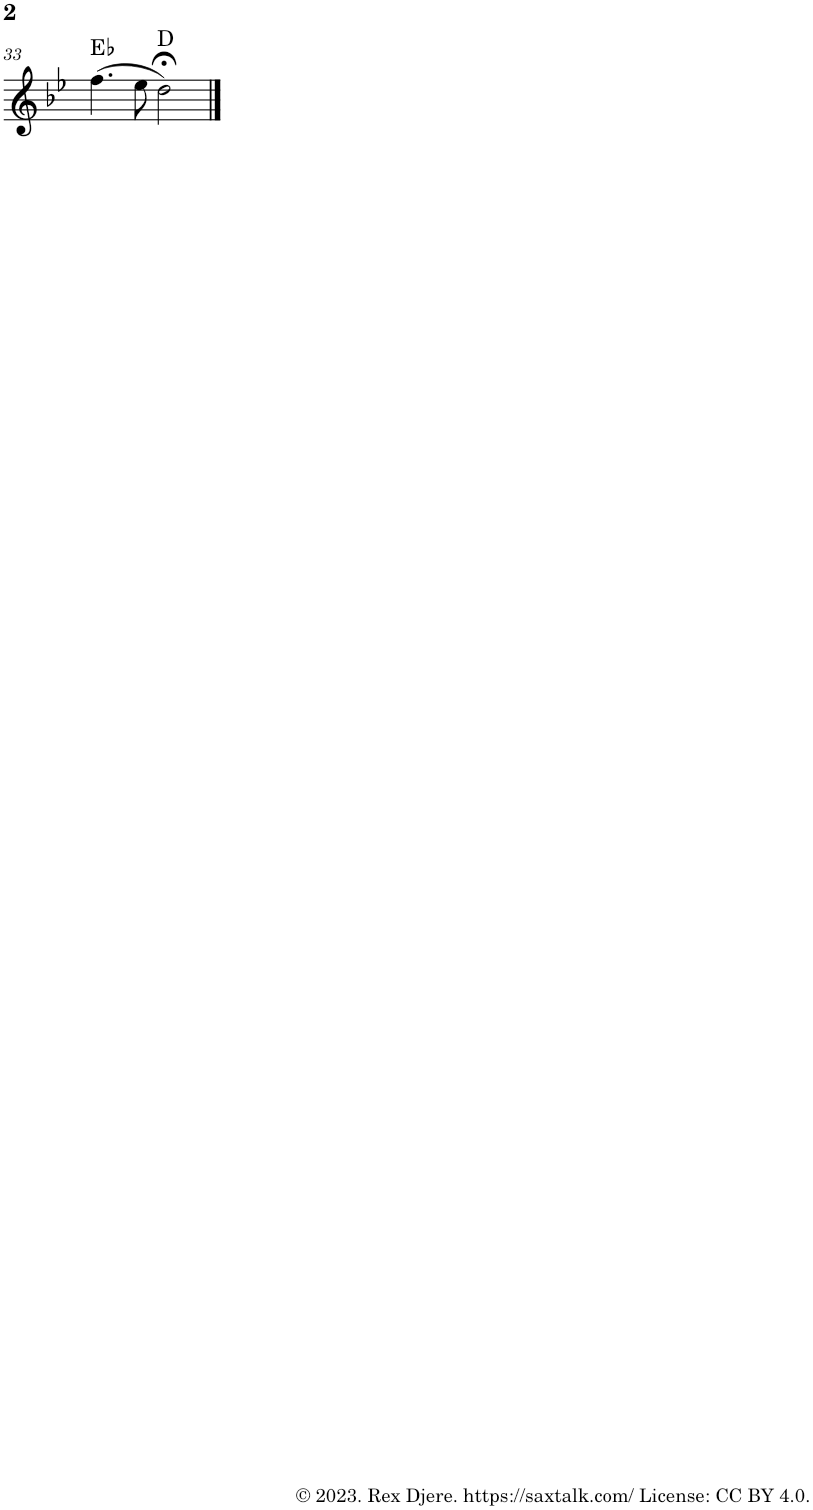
**kern	**harte
*part1	*part1
*staff1	*
*I"Alto Saxophone	*
*I'A. Sax.	*
!!LO:PB:g=z
*clefG2	*
*Trd5c9	*
*k[b-e-]	*
*M4/4	*
=33	=33
(4.ff\	Eb:maj
8ee-\	.
2dd;<\)	D:maj
==	==
*-	*-
